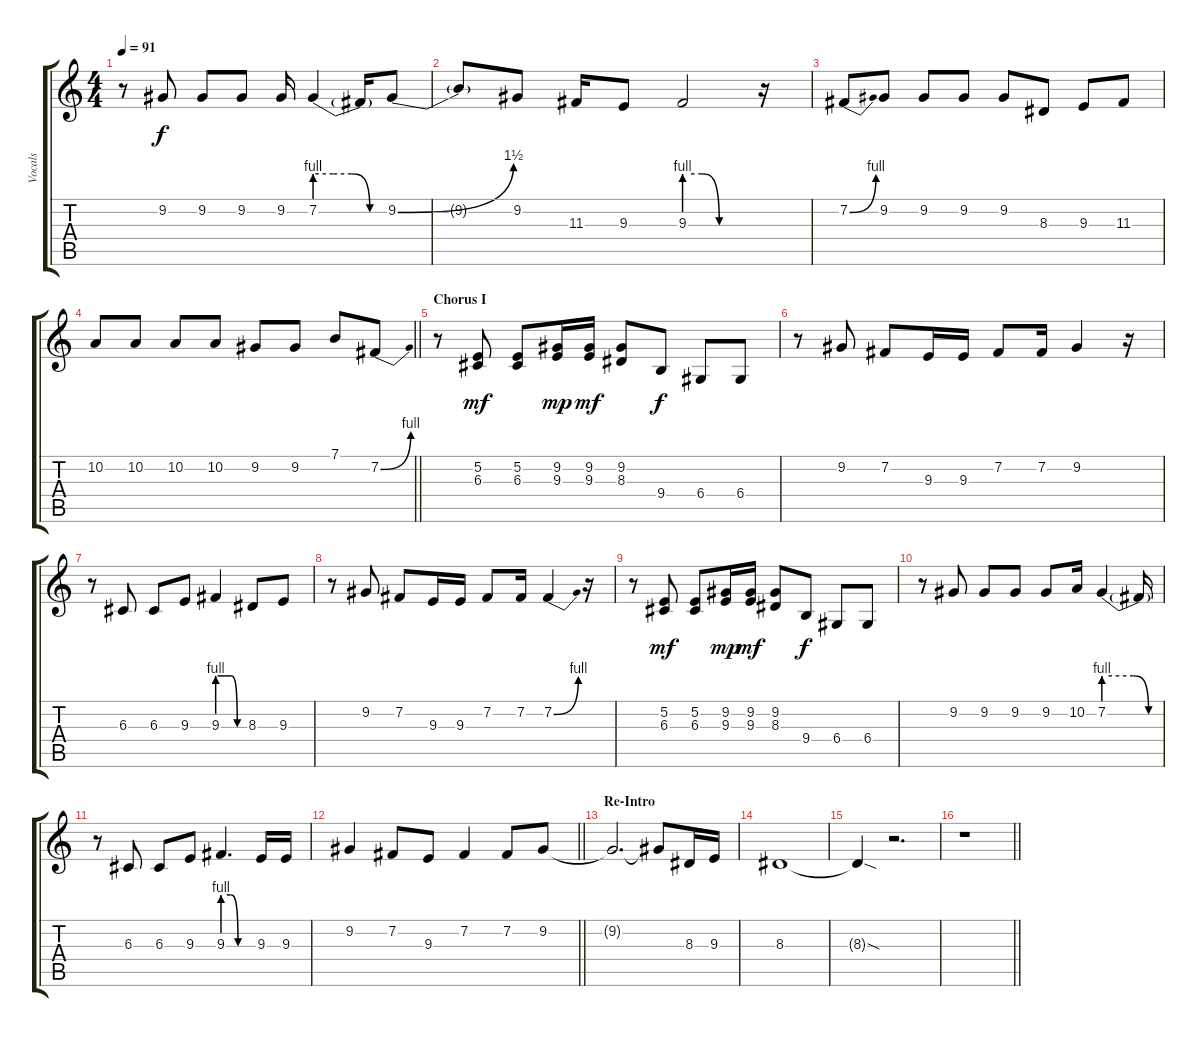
\track ("Vocals" "Vocals") {instrument altosax}
\staff {score tabs}
\tuning (E4 B3 G3 D3 A2 E2) {hide}
\ts (4 4)
\tempo 91
\clef g2
\ks c
r.8{dy f} 9.2.8 9.2.8 9.2.8 9.2.16 7.2{be (custom 0 4 15 4 30 4 45 0 60 0)}.4 7.2{t}.16 9.2{be (bend 0 0 60 6)}.8 |
9.2{t}.8 9.2.8 11.3.16 9.3.8 9.3{be (custom 0 4 15 4 30 0 60 0)}.2 r.16 |
7.2{be (bend 0 0 60 4)}.8 9.2.8 9.2.8 9.2.8 9.2.8 8.3.8 9.3.8 11.3.8 |
\barLineRight lightlight
10.2.8 10.2.8 10.2.8 10.2.8 9.2.8 9.2.8 7.1.8 7.2{be (bend 0 0 60 4)}.8 |
\section ("" "Chorus I")
r.8 (5.2 6.3).8{dy mf} (5.2 6.3).8 (9.2 9.3).16{dy mp} (9.2 9.3).16{dy mf} (9.2 8.3).8 9.4.8{dy f} 6.4.8 6.4.8 |
r.8 9.2.8 7.2.8 9.3.16 9.3.16 7.2.8 7.2.16 9.2.4 r.16 |
r.8 6.3.8 6.3.8 9.3.8 9.3{be (custom 0 4 15 4 30 4 44 0 60 0)}.4 8.3.8 9.3.8 |
r.8 9.2.8 7.2.8 9.3.16 9.3.16 7.2.8 7.2.16 7.2{be (bend 0 0 60 4)}.4 r.16 |
r.8 (5.2 6.3).8{dy mf} (5.2 6.3).8 (9.2 9.3).16{dy mp} (9.2 9.3).16{dy mf} (9.2 8.3).8 9.4.8{dy f} 6.4.8 6.4.8 |
r.8 9.2.8 9.2.8 9.2.8 9.2.8 10.2.16 7.2{be (custom 0 4 30 4 45 0 60 0)}.4 7.2{t}.16 |
r.8 6.3.8 6.3.8 9.3.8 9.3{be (custom 0 4 15 4 30 0 44 0 60 0)}.4{d} 9.3.16 9.3.16 |
\barLineRight lightlight
9.2.4 7.2.8 9.3.8 7.2.4 7.2.8 9.2.8 |
\section ("" "Re-Intro")
9.2{t}.2{d} 9.2{t}.8 8.3.16 9.3.16 |
8.3.1{volume 8} |
8.3{sod t}.4 r.2{d} |
\barLineRight lightlight
r.1
